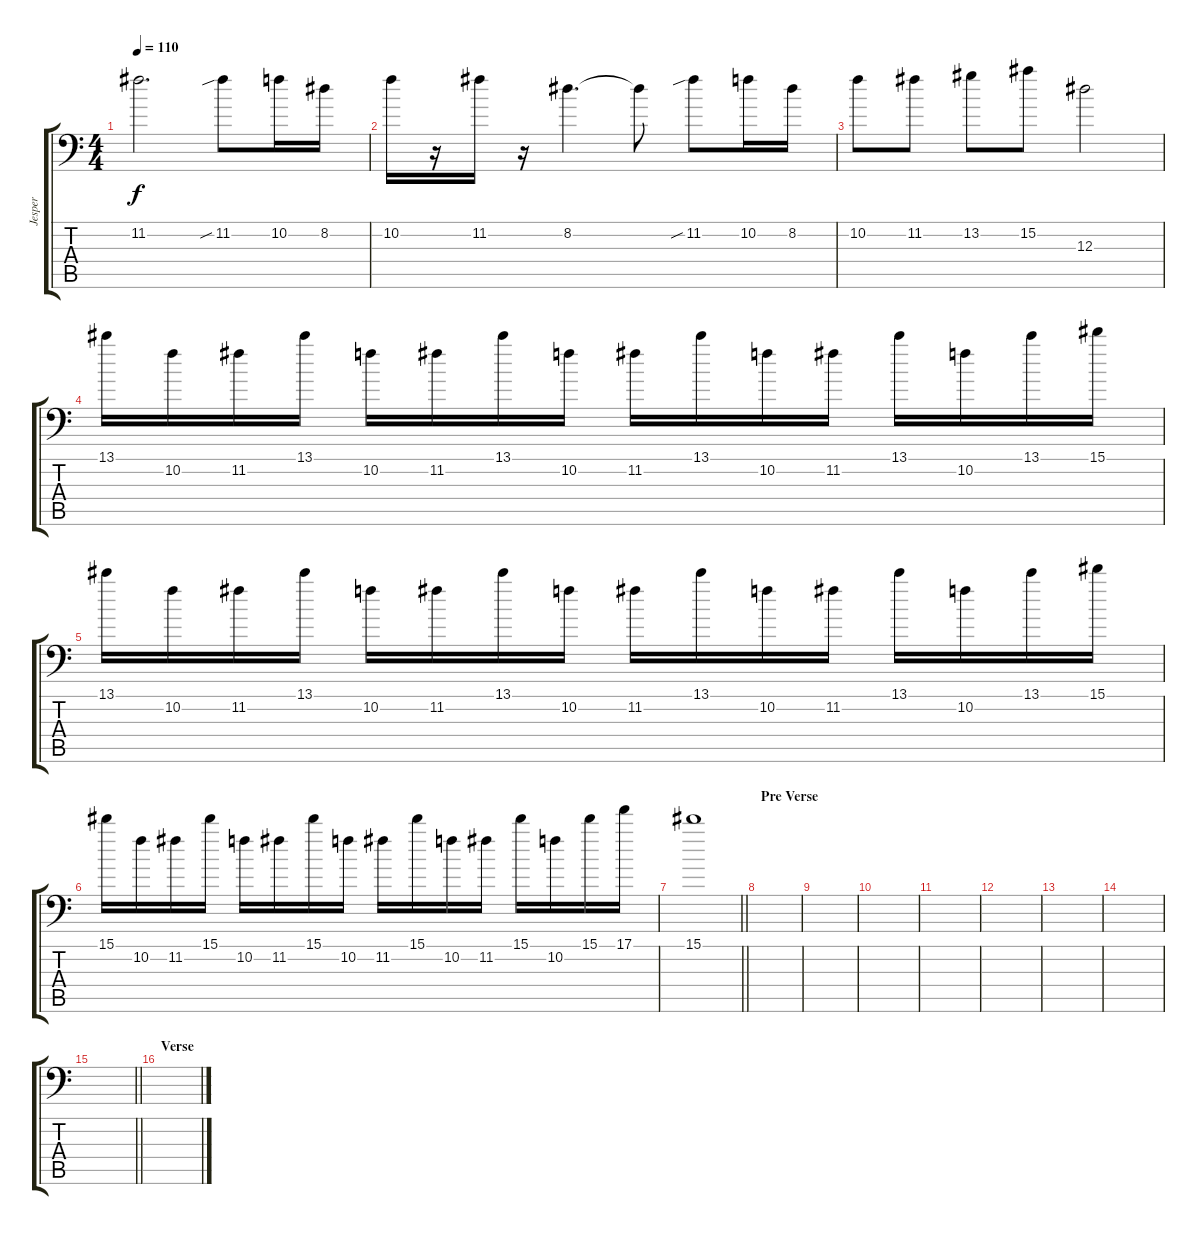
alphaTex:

\track ("Jesper" "Jesper") {instrument distortionguitar}
\staff {score tabs}
\tuning (C4 G3 Eb3 Bb2 F2 Bb1) {hide}
\ts (4 4)
\tempo 110
\clef f4
\ks c
11.2.2{d dy f} 11.2{sib}.8 10.2.16 8.2.16 |
10.2.16 r.16 11.2.16 r.16 8.2.4{d} 8.2{t}.8 11.2{sib}.8 10.2.16 8.2.16 |
10.2.8 11.2.8 13.2.8 15.2.8 12.3.2 |
13.1.16 10.2.16 11.2.16 13.1.16 10.2.16 11.2.16 13.1.16 10.2.16 11.2.16 13.1.16 10.2.16 11.2.16 13.1.16 10.2.16 13.1.16 15.1.16 |
13.1.16 10.2.16 11.2.16 13.1.16 10.2.16 11.2.16 13.1.16 10.2.16 11.2.16 13.1.16 10.2.16 11.2.16 13.1.16 10.2.16 13.1.16 15.1.16 |
15.1.16 10.2.16 11.2.16 15.1.16 10.2.16 11.2.16 15.1.16 10.2.16 11.2.16 15.1.16 10.2.16 11.2.16 15.1.16 10.2.16 15.1.16 17.1.16 |
\barLineRight lightlight
15.1.1 |
\section ("" "Pre Verse")
|
|
|
|
|
|
|
\barLineRight lightlight
|
\section ("" "Verse")
